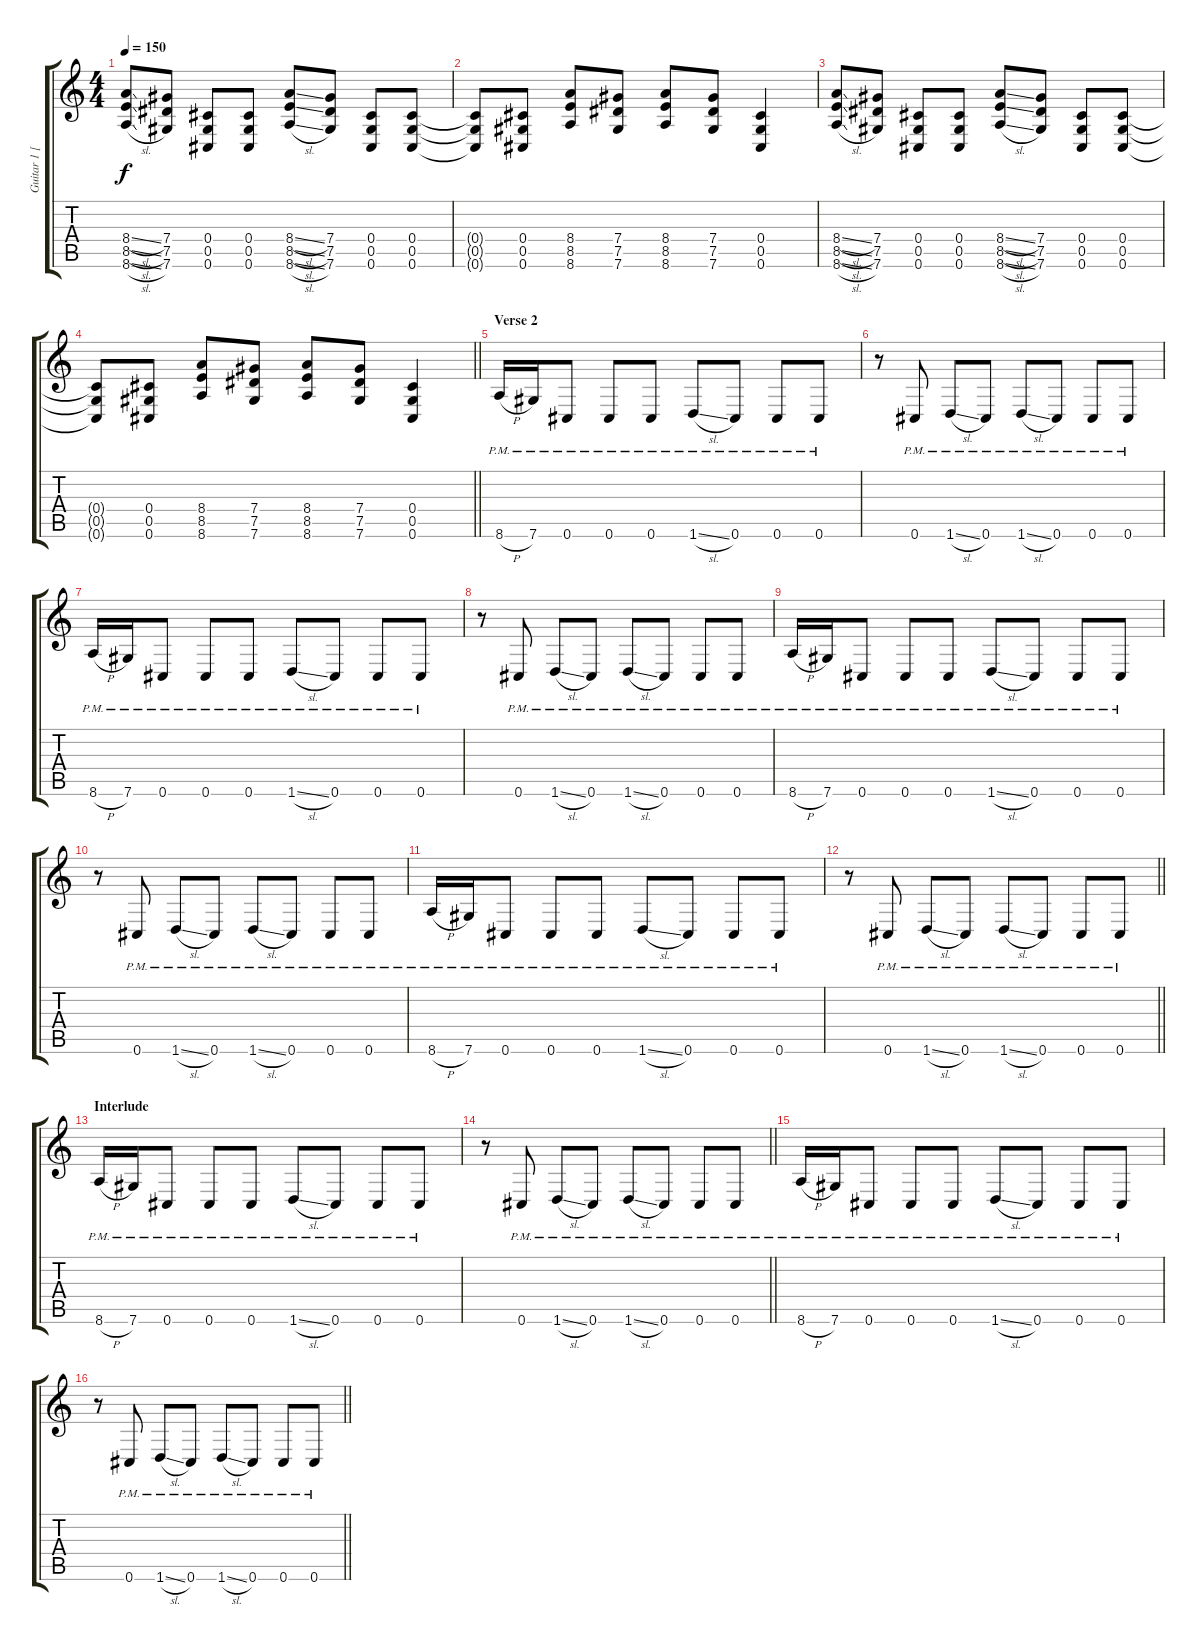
\track ("Guitar 1 [Brad Delson]" "Guitar 1 [") {instrument overdrivenguitar}
\staff {score tabs}
\tuning (Eb4 Bb3 Gb3 Db3 Ab2 Db2) {hide}
\ts (4 4)
\tempo 150
\clef g2
\ks c
(8.4{sl} 8.5{sl} 8.6{sl}).8{dy f} (7.4 7.5 7.6).8 (0.4 0.5 0.6).8 (0.4 0.5 0.6).8 (8.4{sl} 8.5{sl} 8.6{sl}).8 (7.4 7.5 7.6).8 (0.4 0.5 0.6).8 (0.4 0.5 0.6).8 |
(0.4{t} 0.5{t} 0.6{t}).8 (0.4 0.5 0.6).8 (8.4 8.5 8.6).8 (7.4 7.5 7.6).8 (8.4 8.5 8.6).8 (7.4 7.5 7.6).8 (0.4 0.5 0.6).4 |
(8.4{sl} 8.5{sl} 8.6{sl}).8 (7.4 7.5 7.6).8 (0.4 0.5 0.6).8 (0.4 0.5 0.6).8 (8.4{sl} 8.5{sl} 8.6{sl}).8 (7.4 7.5 7.6).8 (0.4 0.5 0.6).8 (0.4 0.5 0.6).8 |
\barLineRight lightlight
(0.4{t} 0.5{t} 0.6{t}).8 (0.4 0.5 0.6).8 (8.4 8.5 8.6).8 (7.4 7.5 7.6).8 (8.4 8.5 8.6).8 (7.4 7.5 7.6).8 (0.4 0.5 0.6).4 |
\section ("" "Verse 2")
8.6{h pm}.16 7.6{pm}.16 0.6{pm}.8 0.6{pm}.8 0.6{pm}.8 1.6{sl pm}.8 0.6{pm}.8 0.6{pm}.8 0.6{pm}.8 |
r.8 0.6{pm}.8 1.6{sl pm}.8 0.6{pm}.8 1.6{sl pm}.8 0.6{pm}.8 0.6{pm}.8 0.6{pm}.8 |
8.6{h pm}.16 7.6{pm}.16 0.6{pm}.8 0.6{pm}.8 0.6{pm}.8 1.6{sl pm}.8 0.6{pm}.8 0.6{pm}.8 0.6{pm}.8 |
r.8 0.6{pm}.8 1.6{sl pm}.8 0.6{pm}.8 1.6{sl pm}.8 0.6{pm}.8 0.6{pm}.8 0.6{pm}.8 |
8.6{h pm}.16 7.6{pm}.16 0.6{pm}.8 0.6{pm}.8 0.6{pm}.8 1.6{sl pm}.8 0.6{pm}.8 0.6{pm}.8 0.6{pm}.8 |
r.8 0.6{pm}.8 1.6{sl pm}.8 0.6{pm}.8 1.6{sl pm}.8 0.6{pm}.8 0.6{pm}.8 0.6{pm}.8 |
8.6{h pm}.16 7.6{pm}.16 0.6{pm}.8 0.6{pm}.8 0.6{pm}.8 1.6{sl pm}.8 0.6{pm}.8 0.6{pm}.8 0.6{pm}.8 |
\barLineRight lightlight
r.8 0.6{pm}.8 1.6{sl pm}.8 0.6{pm}.8 1.6{sl pm}.8 0.6{pm}.8 0.6{pm}.8 0.6{pm}.8 |
\section ("" "Interlude")
8.6{h pm}.16 7.6{pm}.16 0.6{pm}.8 0.6{pm}.8 0.6{pm}.8 1.6{sl pm}.8 0.6{pm}.8 0.6{pm}.8 0.6{pm}.8 |
\barLineRight lightlight
r.8 0.6{pm}.8 1.6{sl pm}.8 0.6{pm}.8 1.6{sl pm}.8 0.6{pm}.8 0.6{pm}.8 0.6{pm}.8 |
8.6{h pm}.16 7.6{pm}.16 0.6{pm}.8 0.6{pm}.8 0.6{pm}.8 1.6{sl pm}.8 0.6{pm}.8 0.6{pm}.8 0.6{pm}.8 |
\barLineRight lightlight
r.8 0.6{pm}.8 1.6{sl pm}.8 0.6{pm}.8 1.6{sl pm}.8 0.6{pm}.8 0.6{pm}.8 0.6{pm}.8
